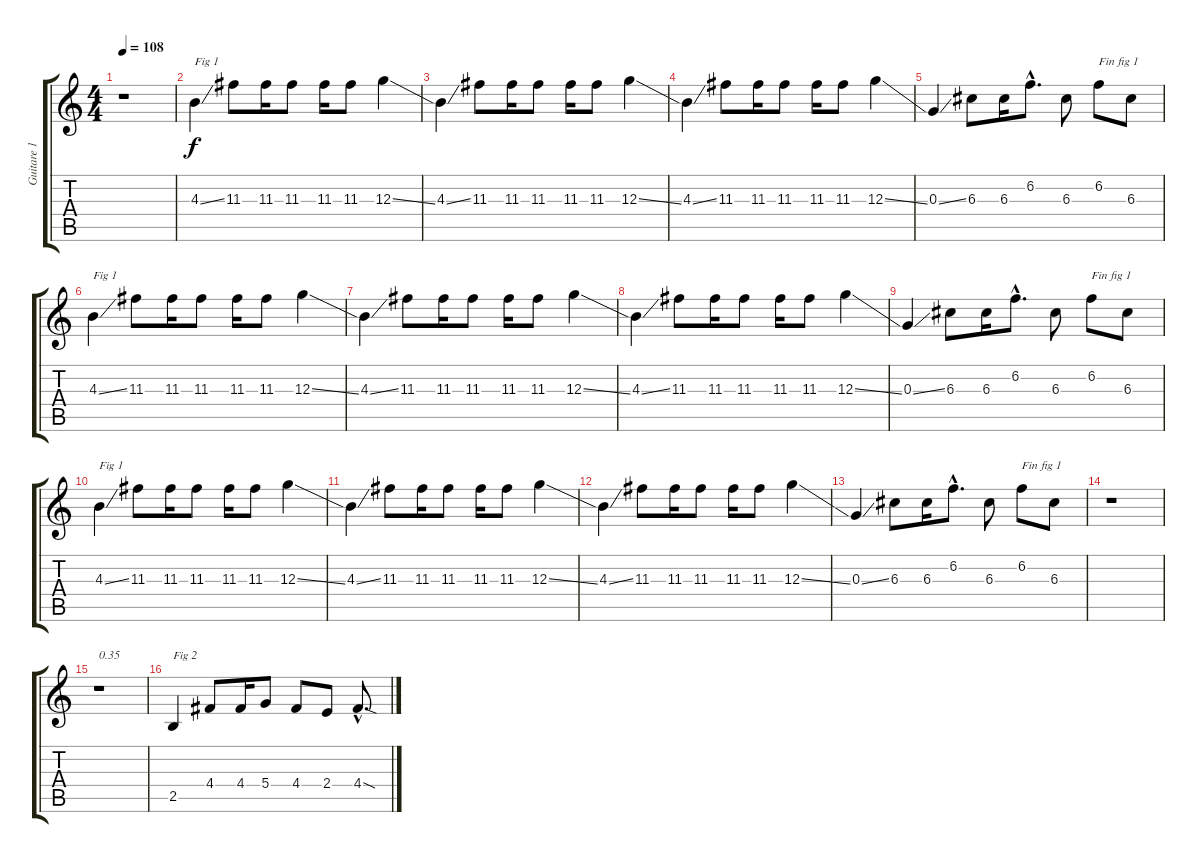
\track ("Guitare 1 Dr-D" "Guitare 1 ") {instrument distortionguitar}
\staff {score tabs}
\tuning (E4 B3 G3 D3 A2 D2) {hide}
\ts (4 4)
\tempo 108
\clef g2
\ks c
r.1{dy f instrument distortionguitar} |
4.3{ss}.4{txt "Fig 1"} 11.3.8 11.3.16 11.3.8 11.3.16 11.3.8 12.3{ss}.4 |
4.3{ss}.4 11.3.8 11.3.16 11.3.8 11.3.16 11.3.8 12.3{ss}.4 |
4.3{ss}.4 11.3.8 11.3.16 11.3.8 11.3.16 11.3.8 12.3{ss}.4 |
0.3{ss}.4 6.3.8 6.3.16 6.2{hac}.8{d} 6.3.8 6.2.8{txt "Fin fig 1"} 6.3.8 |
4.3{ss}.4{txt "Fig 1"} 11.3.8 11.3.16 11.3.8 11.3.16 11.3.8 12.3{ss}.4 |
4.3{ss}.4 11.3.8 11.3.16 11.3.8 11.3.16 11.3.8 12.3{ss}.4 |
4.3{ss}.4 11.3.8 11.3.16 11.3.8 11.3.16 11.3.8 12.3{ss}.4 |
0.3{ss}.4 6.3.8 6.3.16 6.2{hac}.8{d} 6.3.8 6.2.8{txt "Fin fig 1"} 6.3.8 |
4.3{ss}.4{txt "Fig 1"} 11.3.8 11.3.16 11.3.8 11.3.16 11.3.8 12.3{ss}.4 |
4.3{ss}.4 11.3.8 11.3.16 11.3.8 11.3.16 11.3.8 12.3{ss}.4 |
4.3{ss}.4 11.3.8 11.3.16 11.3.8 11.3.16 11.3.8 12.3{ss}.4 |
0.3{ss}.4 6.3.8 6.3.16 6.2{hac}.8{d} 6.3.8 6.2.8{txt "Fin fig 1"} 6.3.8 |
r.1 |
r.1{txt "0.35"} |
2.5.4{txt "Fig 2"} 4.4.8 4.4.16 5.4.8 4.4.8 2.4.8 4.4{sod hac}.8{d}
